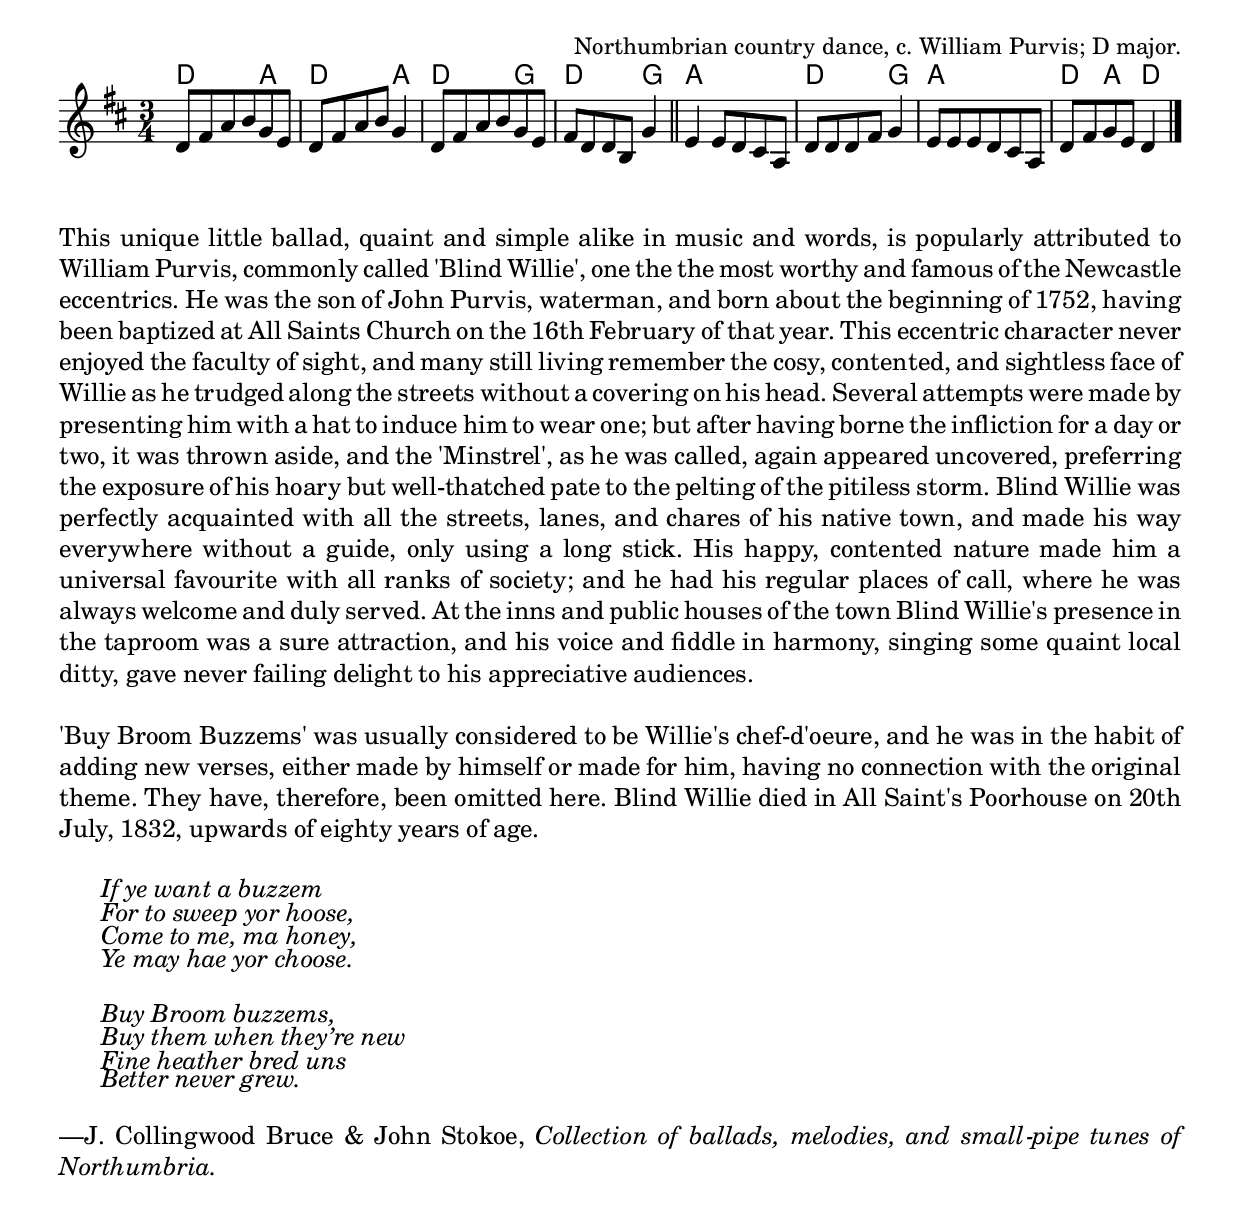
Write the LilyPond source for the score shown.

\version "2.18.2"
\include "util.ly"

\tocItem \markup "Buy Broom Besoms"

\score {
  <<
    \relative d' {
      \time 3/4
      \key d \major

      d8 fis a b g e |
      d fis a b g4 |
      d8 fis a b g e |
      fis d d b g'4 |
      \bar "||"

      e4 e8 d cis a |
      d d d fis g4 |
      e8 e e d cis a |
      d fis g e d4 |
      \bar "|."
    }

    \chords {
      \time 3/4
      d2 a4 | d2 a4 | d2 g4 | d2 g4 |
      a2. | d2 g4 | a2. | d4 a4 d4 |
    }
  >>

  \header{
    title="Buy Broom Besoms"
    opus="Northumbrian country dance, c. William Purvis; D major."
  }

  \layout{indent=0}
  \midi{\tempo 4=120}
}

\markuplist {
  \paragraph{
    This unique little ballad, quaint and simple alike in music and words,
    is popularly attributed to William Purvis, commonly called 'Blind Willie',
    one the the most worthy and famous of the Newcastle eccentrics. He was
    the son of John Purvis, waterman, and born about the beginning of 1752,
    having been baptized at All Saints Church on the 16th February of that
    year. This eccentric character never enjoyed the faculty of sight, and
    many still living remember the cosy, contented, and sightless face of
    Willie as he trudged along the streets without a covering on his head.
    Several attempts were made by presenting him with a hat to induce him
    to wear one; but after having borne the infliction for a day or two,
    it was thrown aside, and the 'Minstrel', as he was called, again
    appeared uncovered, preferring the exposure of his hoary but well‑thatched
    pate to the pelting of the pitiless storm. Blind Willie was perfectly
    acquainted with all the streets, lanes, and chares of his native town,
    and made his way everywhere without a guide, only using a long stick.
    His happy, contented nature made him a universal favourite with all
    ranks of society; and he had his regular places of call, where he was
    always welcome and duly served. At the inns and public houses of the
    town Blind Willie's presence in the taproom was a sure attraction,
    and his voice and fiddle in harmony, singing some quaint local ditty,
    gave never failing delight to his appreciative audiences.
  }
  \paragraph{
    'Buy Broom Buzzems' was usually considered to be Willie's chef‑d'oeure,
    and he was in the habit of adding new verses, either made by himself or
    made for him, having no connection with the original theme. They have,
    therefore, been omitted here. Blind Willie died in All Saint's Poorhouse
    on 20th July, 1832, upwards of eighty years of age.
  }
  \lyric {If ye want a buzzem}
  \lyric {For to sweep yor hoose,}
  \lyric {Come to me, ma honey,}
  \lyric {Ye may hae yor choose.}
  \vspace #1
  \lyric {Buy Broom buzzems,}
  \lyric {Buy them when they’re new}
  \lyric {Fine heather bred uns}
  \lyric {Better never grew.}
  \vspace #1
  \paragraph{
    —J. Collingwood Bruce & John Stokoe, \italic{Collection of ballads, melodies, and small‑pipe tunes of Northumbria.}
  }
}